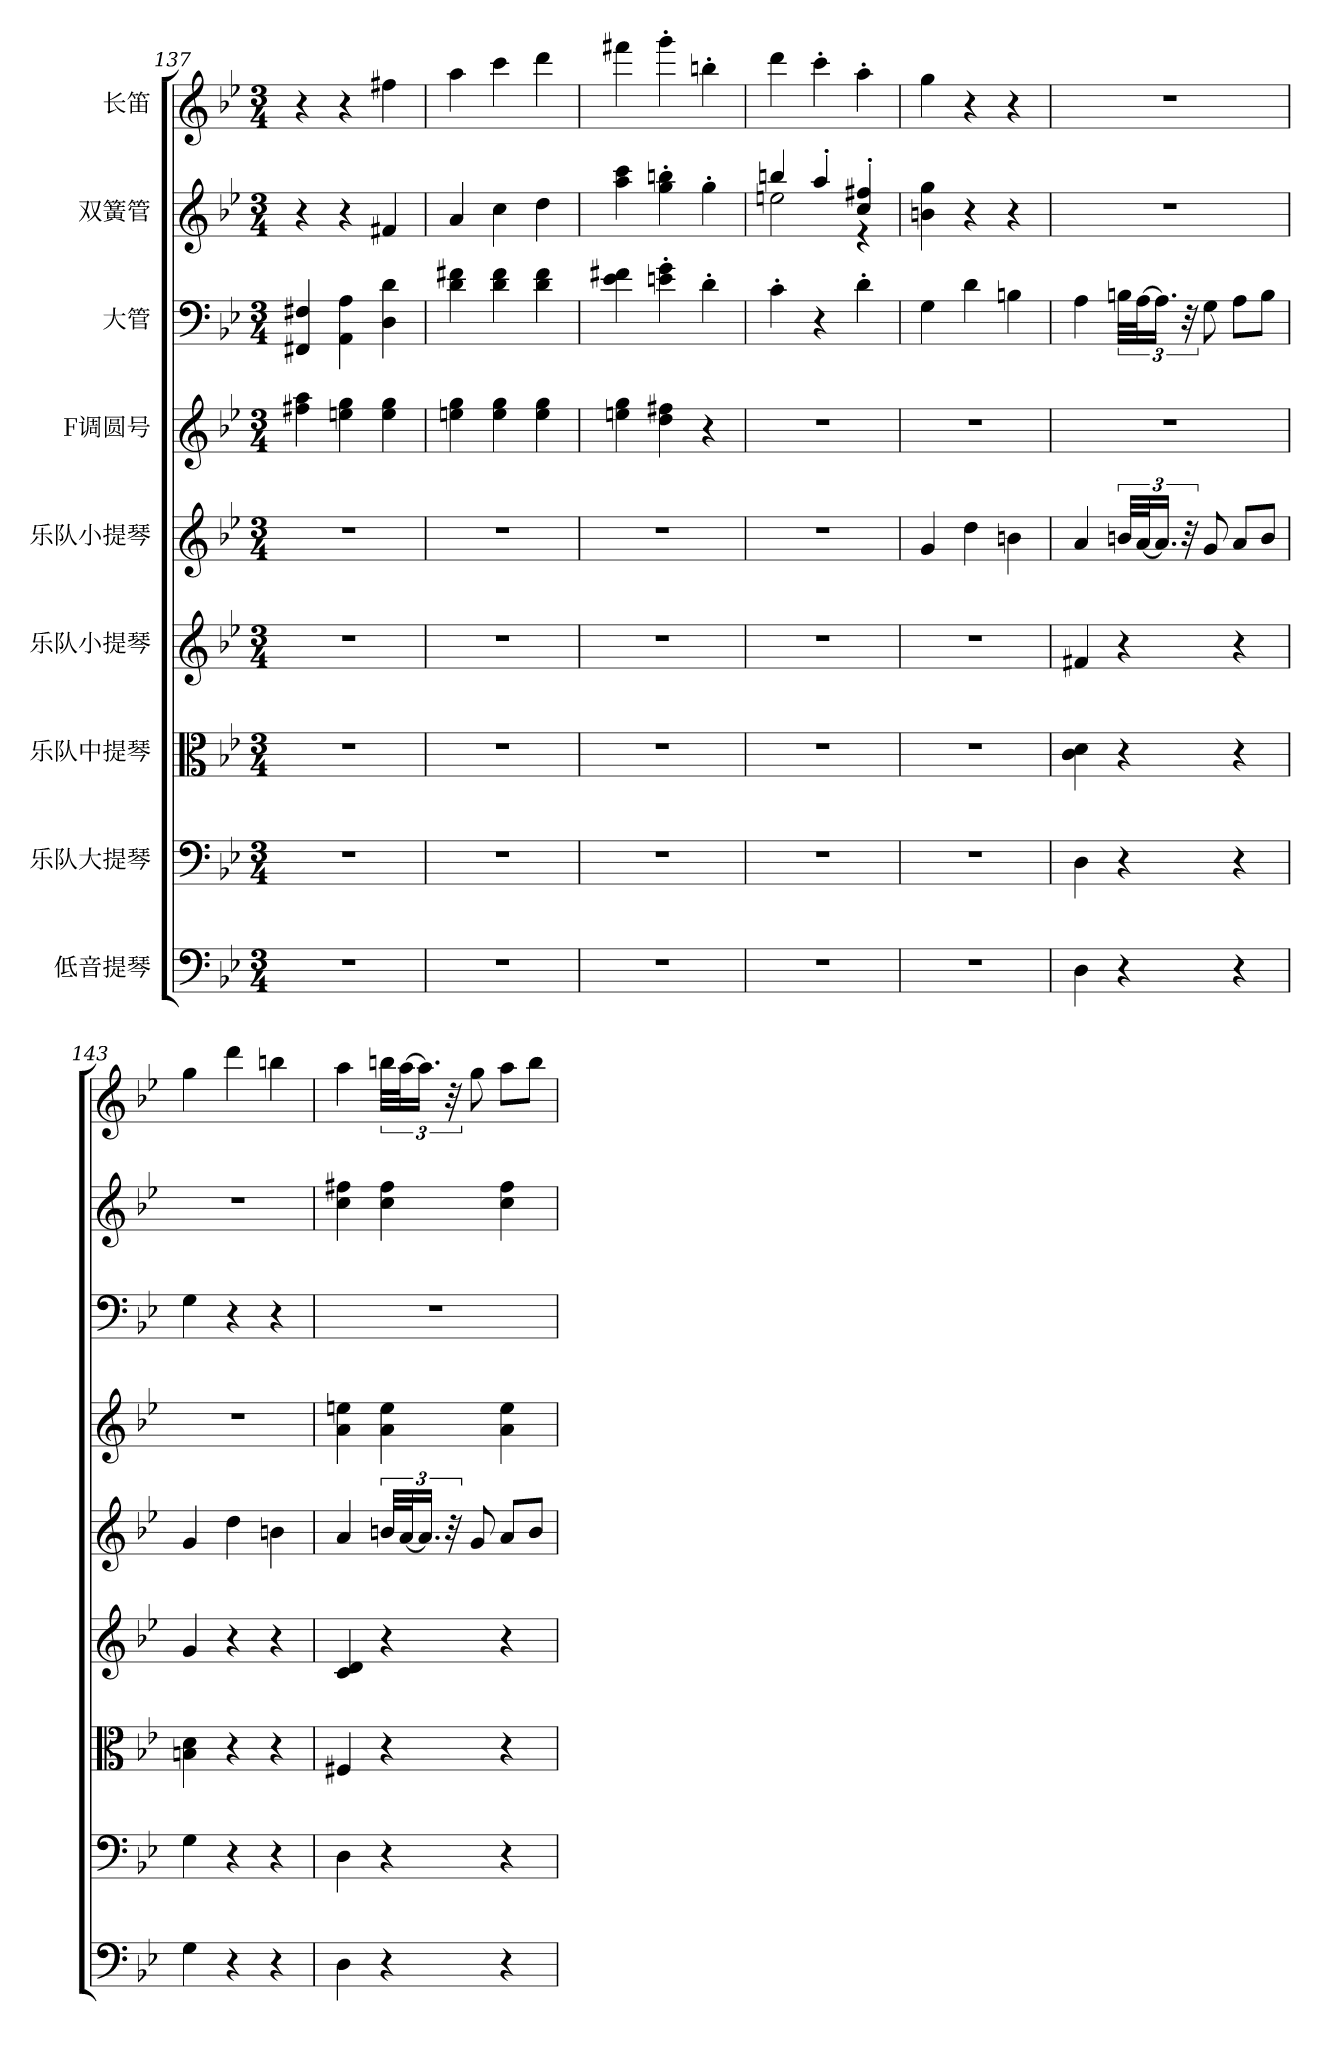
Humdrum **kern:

**kern	**kern	**kern	**kern	**kern	**kern	**kern	**kern	**kern
*part9	*part8	*part7	*part6	*part5	*part4	*part3	*part2	*part1
*staff9	*staff8	*staff7	*staff6	*staff5	*staff4	*staff3	*staff2	*staff1
*I"低音提琴	*I"乐队大提琴	*I"乐队中提琴	*I"乐队小提琴	*I"乐队小提琴	*I"F调圆号	*I"大管	*I"双簧管	*I"长笛
*clefF4	*clefF4	*clefC3	*clefG2	*clefG2	*clefG2	*clefF4	*clefG2	*clefG2
*ITrd7c12	*	*	*	*	*ITrd4c7	*	*	*
*k[b-e-]	*k[b-e-]	*k[b-e-]	*k[b-e-]	*k[b-e-]	*k[b-e-a-]	*k[b-e-]	*k[b-e-]	*k[b-e-]
*M3/4	*M3/4	*M3/4	*M3/4	*M3/4	*M3/4	*M3/4	*M3/4	*M3/4
=137	=137	=137	=137	=137	=137	=137	=137	=137
2.r	2.r	2.r	2.r	2.r	4bn\ 4dd\	4FF#X/ 4F#X/	4r	4r
.	.	.	.	.	4an\ 4cc\	4AA\ 4A\	4r	4r
.	.	.	.	.	4a\ 4cc\	4D\ 4d\	4f#X/	4ff#X\
=138	=138	=138	=138	=138	=138	=138	=138	=138
*	*	*	*	*	*	*	*	*MM128
2.r	2.r	2.r	2.r	2.r	4an\ 4cc\	4d\ 4f#X\	4a/	4aa\
.	.	.	.	.	4a\ 4cc\	4d\ 4f#\	4cc\	4ccc\
.	.	.	.	.	4a\ 4cc\	4d\ 4f#\	4dd\	4ddd\
=139	=139	=139	=139	=139	=139	=139	=139	=139
*	*	*	*	*	*	*	*	*MM127
2.r	2.r	2.r	2.r	2.r	4an\ 4cc\	4e-\ 4f#X\	4aa\ 4ccc\	4fff#X\
.	.	.	.	.	4g\ 4bn\	4en\' 4g\'	4gg\' 4bbn\'	4ggg'\
.	.	.	.	.	4r	4d'\	4gg'\	4bbn'\
!!LO:PB:g=z
=140	=140	=140	=140	=140	=140	=140	=140	=140
*	*	*	*	*	*	*	*	*MM130
*	*	*	*	*	*	*	*^	*
2.r	2.r	2.r	2.r	2.r	2.r	4c'\	4bbn/	2een\	4ddd\
.	.	.	.	.	.	4r	4aa'/	.	4ccc'\
.	.	.	.	.	.	4d'\	4cc/' 4ff#X/'	4r	4aa'\
*	*	*	*	*	*	*	*v	*v	*
=141	=141	=141	=141	=141	=141	=141	=141	=141
*	*	*	*	*	*	*	*	*MM132
2.r	2.r	2.r	2.r	4g/	2.r	4G\	4bn\ 4gg\	4gg\
.	.	.	.	4dd\	.	4d\	4r	4r
.	.	.	.	4bn\	.	4Bn\	4r	4r
=142	=142	=142	=142	=142	=142	=142	=142	=142
4DD\	4D\	4c\ 4d\	4f#X/	4a/	2.r	4A\	2.r	2.r
4r	4r	4r	4r	48bn/LLL	.	48Bn\LLL	.	.
.	.	.	.	[48a/J	.	[48A\J	.	.
.	.	.	.	24.a/JJ]	.	24.A\JJ]	.	.
.	.	.	.	48r	.	48r	.	.
.	.	.	.	8g/	.	8G\	.	.
4r	4r	4r	4r	8a/L	.	8A\L	.	.
.	.	.	.	8b/J	.	8B\J	.	.
=143	=143	=143	=143	=143	=143	=143	=143	=143
*	*	*	*	*	*	*	*	*MM131
4GG\	4G\	4Bn\ 4d\	4g/	4g/	2.r	4G\	2.r	4gg\
*	*	*	*	*	*	*	*	*MM130
4r	4r	4r	4r	4dd\	.	4r	.	4ddd\
*	*	*	*	*	*	*	*	*MM129
4r	4r	4r	4r	4bn\	.	4r	.	4bbn\
=144	=144	=144	=144	=144	=144	=144	=144	=144
*	*	*	*	*	*	*	*	*MM128
4DD\	4D\	4F#X/	4c/ 4d/	4a/	4d\ 4an\	2.r	4cc\ 4ff#X\	4aa\
*	*	*	*	*	*	*	*	*MM127
4r	4r	4r	4r	48bn/LLL	4d\ 4a\	.	4cc\ 4ff#\	48bbn\LLL
.	.	.	.	[48a/J	.	.	.	[48aa\J
.	.	.	.	24.a/JJ]	.	.	.	24.aa\JJ]
.	.	.	.	48r	.	.	.	48r
.	.	.	.	8g/	.	.	.	8gg\
*	*	*	*	*	*	*	*	*MM125
4r	4r	4r	4r	8a/L	4d\ 4a\	.	4cc\ 4ff#\	8aa\L
.	.	.	.	8b/J	.	.	.	8bb\J
=	=	=	=	=	=	=	=	=
*-	*-	*-	*-	*-	*-	*-	*-	*-
